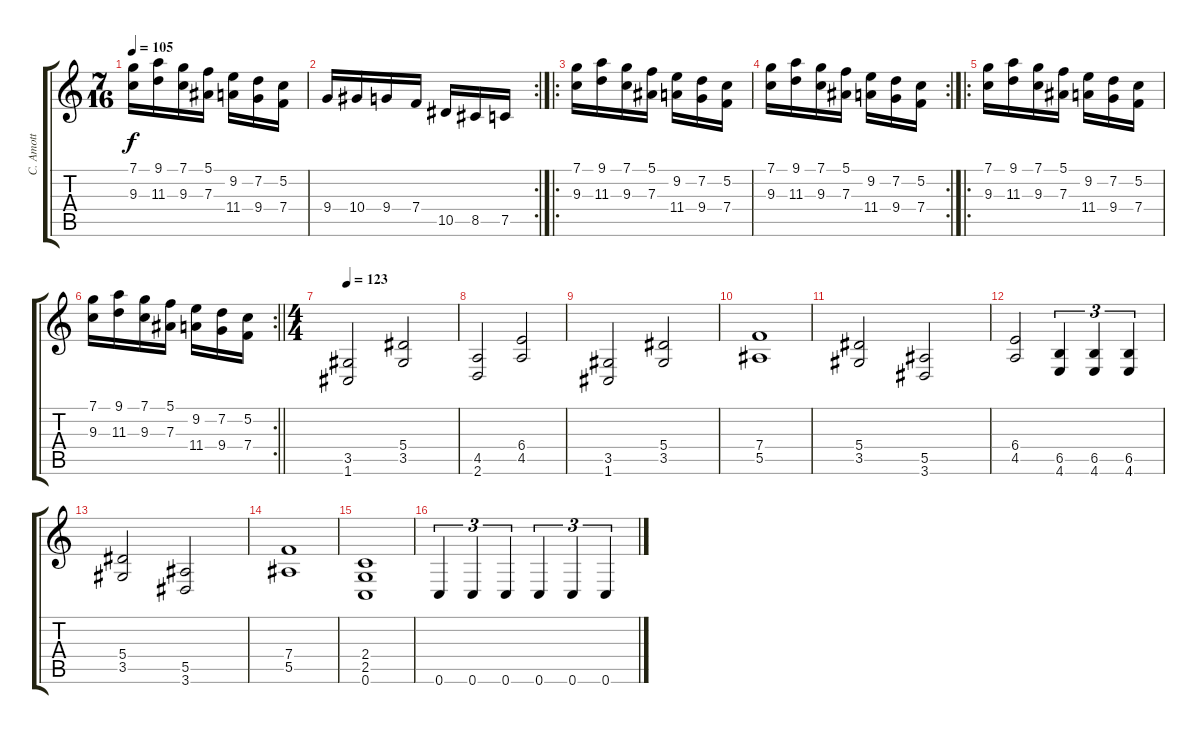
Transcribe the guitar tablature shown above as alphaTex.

\track ("C. Amott" "C. Amott") {instrument distortionguitar}
\staff {score tabs}
\tuning (C4 G3 Eb3 Bb2 F2 C2) {hide}
\ts (7 16)
\tempo 105
\clef g2
\ks c
(7.1 9.3).16{dy f} (9.1 11.3).16 (7.1 9.3).16 (5.1 7.3).16 (9.2 11.4).16 (7.2 9.4).16 (5.2 7.4).16 |
\rc 2
9.4.16 10.4.16 9.4.16 7.4.16 10.5.16 8.5.16 7.5.16 |
\ro
(7.1 9.3).16 (9.1 11.3).16 (7.1 9.3).16 (5.1 7.3).16 (9.2 11.4).16 (7.2 9.4).16 (5.2 7.4).16 |
\rc 2
(7.1 9.3).16 (9.1 11.3).16 (7.1 9.3).16 (5.1 7.3).16 (9.2 11.4).16 (7.2 9.4).16 (5.2 7.4).16 |
\ro
(7.1 9.3).16 (9.1 11.3).16 (7.1 9.3).16 (5.1 7.3).16 (9.2 11.4).16 (7.2 9.4).16 (5.2 7.4).16 |
\rc 2
\barLineRight lightlight
(7.1 9.3).16 (9.1 11.3).16 (7.1 9.3).16 (5.1 7.3).16 (9.2 11.4).16 (7.2 9.4).16 (5.2 7.4).16 |
\ts (4 4)
\tempo 123
(3.5 1.6).2 (5.4 3.5).2 |
(4.5 2.6).2 (6.4 4.5).2 |
(3.5 1.6).2 (5.4 3.5).2 |
(7.4 5.5).1 |
(5.4 3.5).2 (5.5 3.6).2 |
(6.4 4.5).2 (6.5 4.6).4{tu (3 2)} (6.5 4.6).4{tu (3 2)} (6.5 4.6).4{tu (3 2)} |
(5.4 3.5).2 (5.5 3.6).2 |
(7.4 5.5).1 |
(2.4 2.5 0.6).1 |
0.6.4{tu (3 2)} 0.6.4{tu (3 2)} 0.6.4{tu (3 2)} 0.6.4{tu (3 2)} 0.6.4{tu (3 2)} 0.6.4{tu (3 2)}
